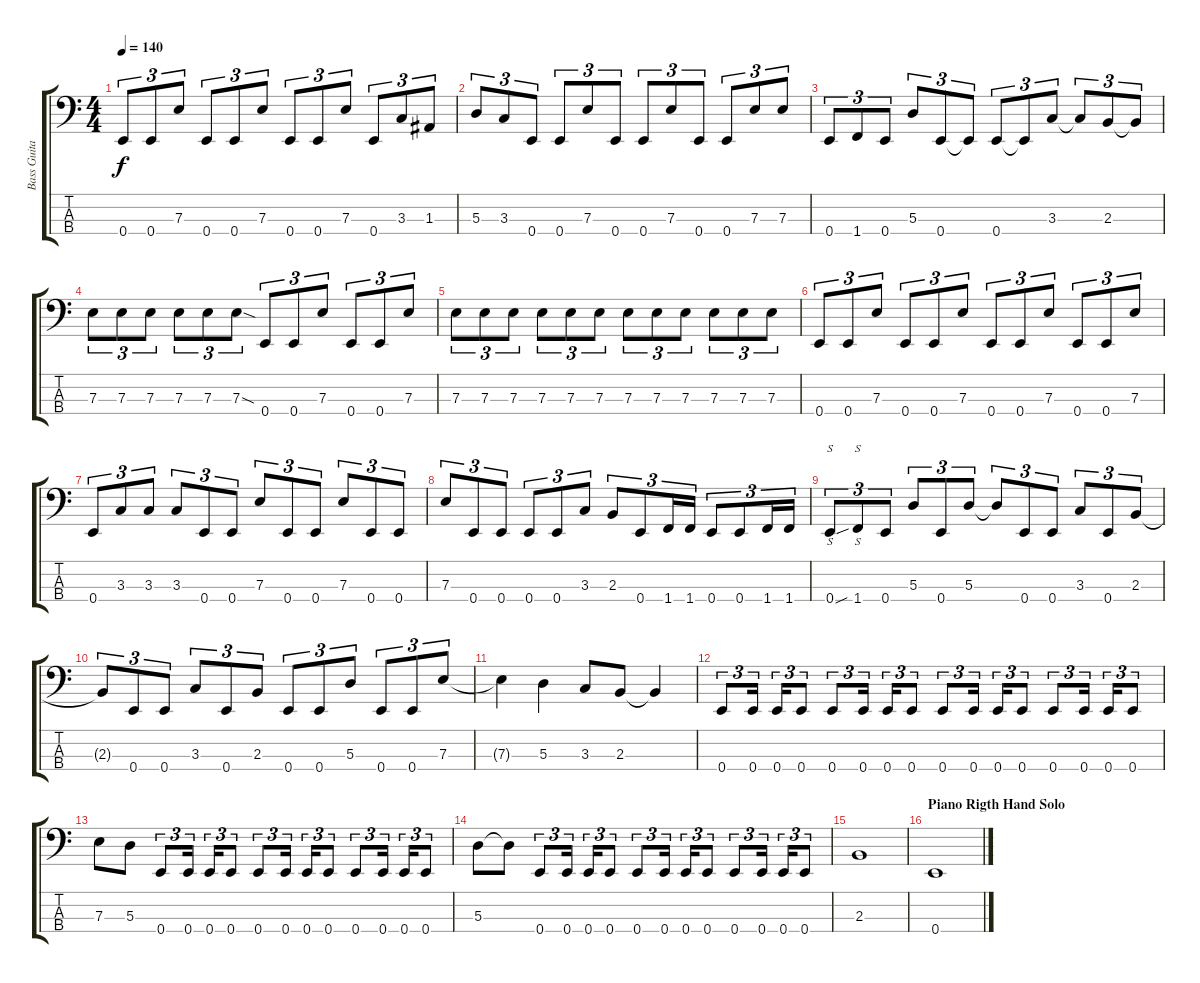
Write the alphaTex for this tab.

\track ("Bass Guitar" "Bass Guita") {instrument electricbasspick}
\staff {score tabs}
\tuning (G2 D2 A1 E1) {hide}
\ts (4 4)
\tempo 140
\clef f4
\ks c
0.4.8{tu (3 2) dy f} 0.4.8{tu (3 2)} 7.3.8{tu (3 2)} 0.4.8{tu (3 2)} 0.4.8{tu (3 2)} 7.3.8{tu (3 2)} 0.4.8{tu (3 2)} 0.4.8{tu (3 2)} 7.3.8{tu (3 2)} 0.4.8{tu (3 2)} 3.3.8{tu (3 2)} 1.3.8{tu (3 2)} |
5.3.8{tu (3 2)} 3.3.8{tu (3 2)} 0.4.8{tu (3 2)} 0.4.8{tu (3 2)} 7.3.8{tu (3 2)} 0.4.8{tu (3 2)} 0.4.8{tu (3 2)} 7.3.8{tu (3 2)} 0.4.8{tu (3 2)} 0.4.8{tu (3 2)} 7.3.8{tu (3 2)} 7.3.8{tu (3 2)} |
0.4.8{tu (3 2)} 1.4.8{tu (3 2)} 0.4.8{tu (3 2)} 5.3.8{tu (3 2)} 0.4.8{tu (3 2)} 0.4{t}.8{tu (3 2)} 0.4.8{tu (3 2)} 0.4{t}.8{tu (3 2)} 3.3.8{tu (3 2)} 3.3{t}.8{tu (3 2)} 2.3.8{tu (3 2)} 2.3{t}.8{tu (3 2)} |
7.3.8{tu (3 2)} 7.3.8{tu (3 2)} 7.3.8{tu (3 2)} 7.3.8{tu (3 2)} 7.3.8{tu (3 2)} 7.3{sod}.8{tu (3 2)} 0.4.8{tu (3 2)} 0.4.8{tu (3 2)} 7.3.8{tu (3 2)} 0.4.8{tu (3 2)} 0.4.8{tu (3 2)} 7.3.8{tu (3 2)} |
7.3.8{tu (3 2)} 7.3.8{tu (3 2)} 7.3.8{tu (3 2)} 7.3.8{tu (3 2)} 7.3.8{tu (3 2)} 7.3.8{tu (3 2)} 7.3.8{tu (3 2)} 7.3.8{tu (3 2)} 7.3.8{tu (3 2)} 7.3.8{tu (3 2)} 7.3.8{tu (3 2)} 7.3.8{tu (3 2)} |
0.4.8{tu (3 2)} 0.4.8{tu (3 2)} 7.3.8{tu (3 2)} 0.4.8{tu (3 2)} 0.4.8{tu (3 2)} 7.3.8{tu (3 2)} 0.4.8{tu (3 2)} 0.4.8{tu (3 2)} 7.3.8{tu (3 2)} 0.4.8{tu (3 2)} 0.4.8{tu (3 2)} 7.3.8{tu (3 2)} |
0.4.8{tu (3 2)} 3.3.8{tu (3 2)} 3.3.8{tu (3 2)} 3.3.8{tu (3 2)} 0.4.8{tu (3 2)} 0.4.8{tu (3 2)} 7.3.8{tu (3 2)} 0.4.8{tu (3 2)} 0.4.8{tu (3 2)} 7.3.8{tu (3 2)} 0.4.8{tu (3 2)} 0.4.8{tu (3 2)} |
7.3.8{tu (3 2)} 0.4.8{tu (3 2)} 0.4.8{tu (3 2)} 0.4.8{tu (3 2)} 0.4.8{tu (3 2)} 3.3.8{tu (3 2)} 2.3.8{tu (3 2)} 0.4.8{tu (3 2)} 1.4.16{tu (3 2)} 1.4.16{tu (3 2)} 0.4.8{tu (3 2)} 0.4.8{tu (3 2)} 1.4.16{tu (3 2)} 1.4.16{tu (3 2)} |
0.4{sou}.8{s tu (3 2)} 1.4.8{s tu (3 2)} 0.4.8{tu (3 2)} 5.3.8{tu (3 2)} 0.4.8{tu (3 2)} 5.3.8{tu (3 2)} 5.3{t}.8{tu (3 2)} 0.4.8{tu (3 2)} 0.4.8{tu (3 2)} 3.3.8{tu (3 2)} 0.4.8{tu (3 2)} 2.3.8{tu (3 2)} |
2.3{t}.8{tu (3 2)} 0.4.8{tu (3 2)} 0.4.8{tu (3 2)} 3.3.8{tu (3 2)} 0.4.8{tu (3 2)} 2.3.8{tu (3 2)} 0.4.8{tu (3 2)} 0.4.8{tu (3 2)} 5.3.8{tu (3 2)} 0.4.8{tu (3 2)} 0.4.8{tu (3 2)} 7.3.8{tu (3 2)} |
7.3{t}.4 5.3.4 3.3.8 2.3.8 2.3{t}.4 |
0.4.8{tu (3 2)} 0.4.16{tu (3 2)} 0.4.16{tu (3 2)} 0.4.8{tu (3 2)} 0.4.8{tu (3 2)} 0.4.16{tu (3 2)} 0.4.16{tu (3 2)} 0.4.8{tu (3 2)} 0.4.8{tu (3 2)} 0.4.16{tu (3 2)} 0.4.16{tu (3 2)} 0.4.8{tu (3 2)} 0.4.8{tu (3 2)} 0.4.16{tu (3 2)} 0.4.16{tu (3 2)} 0.4.8{tu (3 2)} |
7.3.8 5.3.8 0.4.8{tu (3 2)} 0.4.16{tu (3 2)} 0.4.16{tu (3 2)} 0.4.8{tu (3 2)} 0.4.8{tu (3 2)} 0.4.16{tu (3 2)} 0.4.16{tu (3 2)} 0.4.8{tu (3 2)} 0.4.8{tu (3 2)} 0.4.16{tu (3 2)} 0.4.16{tu (3 2)} 0.4.8{tu (3 2)} |
5.3.8 5.3{t}.8 0.4.8{tu (3 2)} 0.4.16{tu (3 2)} 0.4.16{tu (3 2)} 0.4.8{tu (3 2)} 0.4.8{tu (3 2)} 0.4.16{tu (3 2)} 0.4.16{tu (3 2)} 0.4.8{tu (3 2)} 0.4.8{tu (3 2)} 0.4.16{tu (3 2)} 0.4.16{tu (3 2)} 0.4.8{tu (3 2)} |
2.3.1 |
\section ("" "Piano Rigth Hand Solo")
0.4.1
